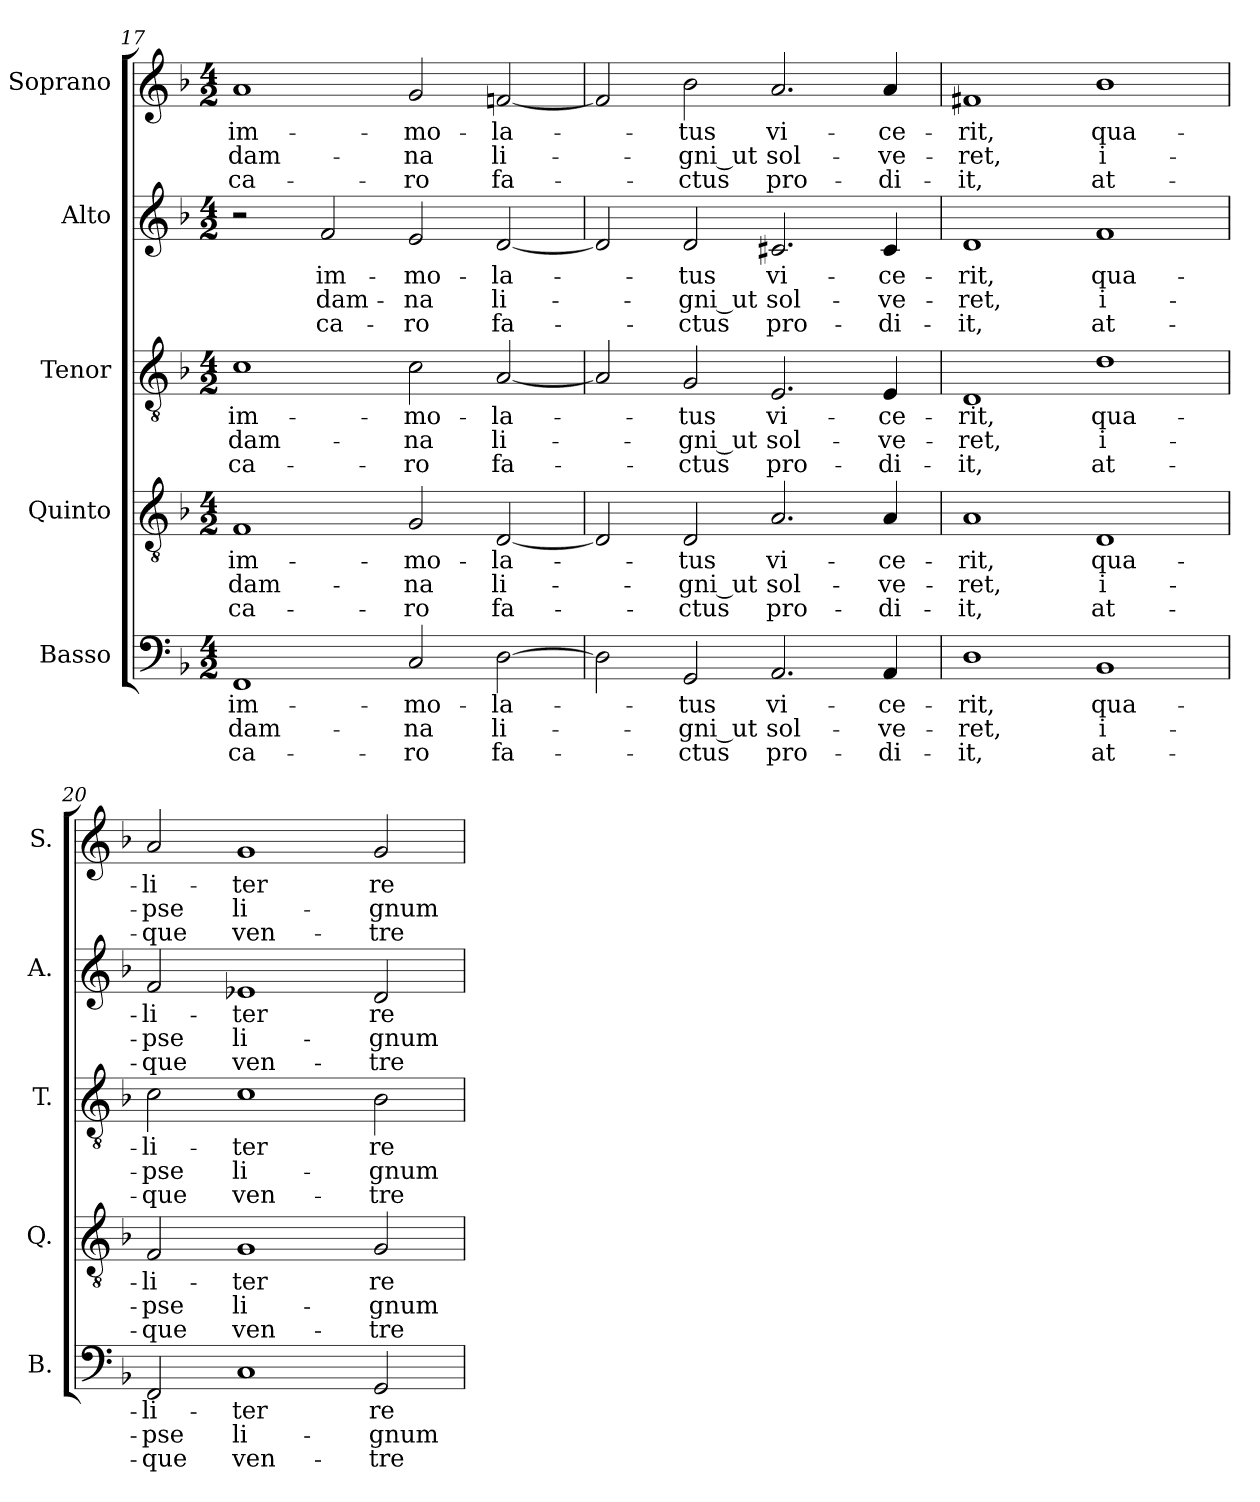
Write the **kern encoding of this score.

**kern	**text	**text	**text	**kern	**text	**text	**text	**kern	**text	**text	**text	**kern	**text	**text	**text	**kern	**text	**text	**text
*part5	*part5	*part5	*part5	*part4	*part4	*part4	*part4	*part3	*part3	*part3	*part3	*part2	*part2	*part2	*part2	*part1	*part1	*part1	*part1
*staff5	*staff5	*staff5	*staff5	*staff4	*staff4	*staff4	*staff4	*staff3	*staff3	*staff3	*staff3	*staff2	*staff2	*staff2	*staff2	*staff1	*staff1	*staff1	*staff1
*I"Basso	*	*	*	*I"Quinto	*	*	*	*I"Tenor	*	*	*	*I"Alto	*	*	*	*I"Soprano	*	*	*
*I'B.	*	*	*	*I'Q.	*	*	*	*I'T.	*	*	*	*I'A.	*	*	*	*I'S.	*	*	*
*clefF4	*	*	*	*clefGv2	*	*	*	*clefGv2	*	*	*	*clefG2	*	*	*	*clefG2	*	*	*
*	*	*	*	*ITrd7c12	*	*	*	*ITrd7c12	*	*	*	*	*	*	*	*	*	*	*
*k[b-]	*	*	*	*k[b-]	*	*	*	*k[b-]	*	*	*	*k[b-]	*	*	*	*k[b-]	*	*	*
*F:	*	*	*	*F:	*	*	*	*F:	*	*	*	*F:	*	*	*	*F:	*	*	*
*M4/2	*	*	*	*M4/2	*	*	*	*M4/2	*	*	*	*M4/2	*	*	*	*M4/2	*	*	*
=17	=17	=17	=17	=17	=17	=17	=17	=17	=17	=17	=17	=17	=17	=17	=17	=17	=17	=17	=17
!	!LO:LY:b:color=#000000	!LO:LY:b:color=#000000	!LO:LY:b:color=#000000	!	!	!	!	!	!	!	!	!	!	!	!	!	!	!	!
!	!	!	!	!	!LO:LY:b:color=#000000	!LO:LY:b:color=#000000	!LO:LY:b:color=#000000	!	!	!	!	!	!	!	!	!	!	!	!
!	!	!	!	!	!	!	!	!	!LO:LY:b:color=#000000	!LO:LY:b:color=#000000	!LO:LY:b:color=#000000	!	!	!	!	!	!	!	!
!	!	!	!	!	!	!	!	!	!	!	!	!	!	!	!	!	!LO:LY:b:color=#000000	!LO:LY:b:color=#000000	!LO:LY:b:color=#000000
1FFi	im-	dam-	ca-	1FFi	im-	dam-	ca-	1Ci	im-	dam-	ca-	2r	.	.	.	1ai	im-	dam-	ca-
!	!	!	!	!	!	!	!	!	!	!	!	!	!LO:LY:b:color=#000000	!LO:LY:b:color=#000000	!LO:LY:b:color=#000000	!	!	!	!
.	.	.	.	.	.	.	.	.	.	.	.	2fi/	im-	dam-	ca-	.	.	.	.
!	!LO:LY:b:color=#000000	!LO:LY:b:color=#000000	!LO:LY:b:color=#000000	!	!	!	!	!	!	!	!	!	!	!	!	!	!	!	!
!	!	!	!	!	!LO:LY:b:color=#000000	!LO:LY:b:color=#000000	!LO:LY:b:color=#000000	!	!	!	!	!	!	!	!	!	!	!	!
!	!	!	!	!	!	!	!	!	!LO:LY:b:color=#000000	!LO:LY:b:color=#000000	!LO:LY:b:color=#000000	!	!	!	!	!	!	!	!
!	!	!	!	!	!	!	!	!	!	!	!	!	!LO:LY:b:color=#000000	!LO:LY:b:color=#000000	!LO:LY:b:color=#000000	!	!	!	!
!	!	!	!	!	!	!	!	!	!	!	!	!	!	!	!	!	!LO:LY:b:color=#000000	!LO:LY:b:color=#000000	!LO:LY:b:color=#000000
2Ci/	-mo-	-na	-ro	2GGi/	-mo-	-na	-ro	2Ci\	-mo-	-na	-ro	2ei/	-mo-	-na	-ro	2gi/	-mo-	-na	-ro
!	!LO:LY:b:color=#000000	!LO:LY:b:color=#000000	!LO:LY:b:color=#000000	!	!	!	!	!	!	!	!	!	!	!	!	!	!	!	!
!	!	!	!	!	!LO:LY:b:color=#000000	!LO:LY:b:color=#000000	!LO:LY:b:color=#000000	!	!	!	!	!	!	!	!	!	!	!	!
!	!	!	!	!	!	!	!	!	!LO:LY:b:color=#000000	!LO:LY:b:color=#000000	!LO:LY:b:color=#000000	!	!	!	!	!	!	!	!
!	!	!	!	!	!	!	!	!	!	!	!	!	!LO:LY:b:color=#000000	!LO:LY:b:color=#000000	!LO:LY:b:color=#000000	!	!	!	!
!	!	!	!	!	!	!	!	!	!	!	!	!	!	!	!	!	!LO:LY:b:color=#000000	!LO:LY:b:color=#000000	!LO:LY:b:color=#000000
[2Di\	-la-	li-	fa-	[2DDi/	-la-	li-	fa-	[2AAi/	-la-	li-	fa-	[2di/	-la-	li-	fa-	[2fni/	-la-	li-	fa-
=18	=18	=18	=18	=18	=18	=18	=18	=18	=18	=18	=18	=18	=18	=18	=18	=18	=18	=18	=18
2Di\]	.	.	.	2DDi/]	.	.	.	2AAi/]	.	.	.	2di/]	.	.	.	2fi/]	.	.	.
!	!LO:LY:b:color=#000000	!LO:LY:b:color=#000000	!LO:LY:b:color=#000000	!	!	!	!	!	!	!	!	!	!	!	!	!	!	!	!
!	!	!	!	!	!LO:LY:b:color=#000000	!LO:LY:b:color=#000000	!LO:LY:b:color=#000000	!	!	!	!	!	!	!	!	!	!	!	!
!	!	!	!	!	!	!	!	!	!LO:LY:b:color=#000000	!LO:LY:b:color=#000000	!LO:LY:b:color=#000000	!	!	!	!	!	!	!	!
!	!	!	!	!	!	!	!	!	!	!	!	!	!LO:LY:b:color=#000000	!LO:LY:b:color=#000000	!LO:LY:b:color=#000000	!	!	!	!
!	!	!	!	!	!	!	!	!	!	!	!	!	!	!	!	!	!LO:LY:b:color=#000000	!LO:LY:b:color=#000000	!LO:LY:b:color=#000000
2GGi/	-tus	-gni_ut	-ctus	2DDi/	-tus	-gni_ut	-ctus	2GGi/	-tus	-gni_ut	-ctus	2di/	-tus	-gni_ut	-ctus	2b-i\	-tus	-gni_ut	-ctus
!	!LO:LY:b:color=#000000	!LO:LY:b:color=#000000	!LO:LY:b:color=#000000	!	!	!	!	!	!	!	!	!	!	!	!	!	!	!	!
!	!	!	!	!	!LO:LY:b:color=#000000	!LO:LY:b:color=#000000	!LO:LY:b:color=#000000	!	!	!	!	!	!	!	!	!	!	!	!
!	!	!	!	!	!	!	!	!	!LO:LY:b:color=#000000	!LO:LY:b:color=#000000	!LO:LY:b:color=#000000	!	!	!	!	!	!	!	!
!	!	!	!	!	!	!	!	!	!	!	!	!	!LO:LY:b:color=#000000	!LO:LY:b:color=#000000	!LO:LY:b:color=#000000	!	!	!	!
!	!	!	!	!	!	!	!	!	!	!	!	!	!	!	!	!	!LO:LY:b:color=#000000	!LO:LY:b:color=#000000	!LO:LY:b:color=#000000
2.AAi/	vi-	sol-	pro-	2.AAi/	vi-	sol-	pro-	2.EEi/	vi-	sol-	pro-	2.c#Xi/	vi-	sol-	pro-	2.ai/	vi-	sol-	pro-
!	!LO:LY:b:color=#000000	!LO:LY:b:color=#000000	!LO:LY:b:color=#000000	!	!	!	!	!	!	!	!	!	!	!	!	!	!	!	!
!	!	!	!	!	!LO:LY:b:color=#000000	!LO:LY:b:color=#000000	!LO:LY:b:color=#000000	!	!	!	!	!	!	!	!	!	!	!	!
!	!	!	!	!	!	!	!	!	!LO:LY:b:color=#000000	!LO:LY:b:color=#000000	!LO:LY:b:color=#000000	!	!	!	!	!	!	!	!
!	!	!	!	!	!	!	!	!	!	!	!	!	!LO:LY:b:color=#000000	!LO:LY:b:color=#000000	!LO:LY:b:color=#000000	!	!	!	!
!	!	!	!	!	!	!	!	!	!	!	!	!	!	!	!	!	!LO:LY:b:color=#000000	!LO:LY:b:color=#000000	!LO:LY:b:color=#000000
4AAi/	-ce-	-ve-	-di-	4AAi/	-ce-	-ve-	-di-	4EEi/	-ce-	-ve-	-di-	4c#i/	-ce-	-ve-	-di-	4ai/	-ce-	-ve-	-di-
!!LO:LB:g=z
=19	=19	=19	=19	=19	=19	=19	=19	=19	=19	=19	=19	=19	=19	=19	=19	=19	=19	=19	=19
!	!LO:LY:b:color=#000000	!LO:LY:b:color=#000000	!LO:LY:b:color=#000000	!	!	!	!	!	!	!	!	!	!	!	!	!	!	!	!
!	!	!	!	!	!LO:LY:b:color=#000000	!LO:LY:b:color=#000000	!LO:LY:b:color=#000000	!	!	!	!	!	!	!	!	!	!	!	!
!	!	!	!	!	!	!	!	!	!LO:LY:b:color=#000000	!LO:LY:b:color=#000000	!LO:LY:b:color=#000000	!	!	!	!	!	!	!	!
!	!	!	!	!	!	!	!	!	!	!	!	!	!LO:LY:b:color=#000000	!LO:LY:b:color=#000000	!LO:LY:b:color=#000000	!	!	!	!
!	!	!	!	!	!	!	!	!	!	!	!	!	!	!	!	!	!LO:LY:b:color=#000000	!LO:LY:b:color=#000000	!LO:LY:b:color=#000000
1Di	-rit,	-ret,	-it,	1AAi	-rit,	-ret,	-it,	1DDi	-rit,	-ret,	-it,	1di	-rit,	-ret,	-it,	1f#Xi	-rit,	-ret,	-it,
!	!LO:LY:b:color=#000000	!LO:LY:b:color=#000000	!LO:LY:b:color=#000000	!	!	!	!	!	!	!	!	!	!	!	!	!	!	!	!
!	!	!	!	!	!LO:LY:b:color=#000000	!LO:LY:b:color=#000000	!LO:LY:b:color=#000000	!	!	!	!	!	!	!	!	!	!	!	!
!	!	!	!	!	!	!	!	!	!LO:LY:b:color=#000000	!LO:LY:b:color=#000000	!LO:LY:b:color=#000000	!	!	!	!	!	!	!	!
!	!	!	!	!	!	!	!	!	!	!	!	!	!LO:LY:b:color=#000000	!LO:LY:b:color=#000000	!LO:LY:b:color=#000000	!	!	!	!
!	!	!	!	!	!	!	!	!	!	!	!	!	!	!	!	!	!LO:LY:b:color=#000000	!LO:LY:b:color=#000000	!LO:LY:b:color=#000000
1BB-i	qua-	i-	at-	1DDi	qua-	i-	at-	1Di	qua-	i-	at-	1fi	qua-	i-	at-	1b-i	qua-	i-	at-
=20	=20	=20	=20	=20	=20	=20	=20	=20	=20	=20	=20	=20	=20	=20	=20	=20	=20	=20	=20
!	!LO:LY:b:color=#000000	!LO:LY:b:color=#000000	!LO:LY:b:color=#000000	!	!	!	!	!	!	!	!	!	!	!	!	!	!	!	!
!	!	!	!	!	!LO:LY:b:color=#000000	!LO:LY:b:color=#000000	!LO:LY:b:color=#000000	!	!	!	!	!	!	!	!	!	!	!	!
!	!	!	!	!	!	!	!	!	!LO:LY:b:color=#000000	!LO:LY:b:color=#000000	!LO:LY:b:color=#000000	!	!	!	!	!	!	!	!
!	!	!	!	!	!	!	!	!	!	!	!	!	!LO:LY:b:color=#000000	!LO:LY:b:color=#000000	!LO:LY:b:color=#000000	!	!	!	!
!	!	!	!	!	!	!	!	!	!	!	!	!	!	!	!	!	!LO:LY:b:color=#000000	!LO:LY:b:color=#000000	!LO:LY:b:color=#000000
2FFi/	-li-	-pse	-que	2FFi/	-li-	-pse	-que	2Ci\	-li-	-pse	-que	2fi/	-li-	-pse	-que	2ai/	-li-	-pse	-que
!	!LO:LY:b:color=#000000	!LO:LY:b:color=#000000	!LO:LY:b:color=#000000	!	!	!	!	!	!	!	!	!	!	!	!	!	!	!	!
!	!	!	!	!	!LO:LY:b:color=#000000	!LO:LY:b:color=#000000	!LO:LY:b:color=#000000	!	!	!	!	!	!	!	!	!	!	!	!
!	!	!	!	!	!	!	!	!	!LO:LY:b:color=#000000	!LO:LY:b:color=#000000	!LO:LY:b:color=#000000	!	!	!	!	!	!	!	!
!	!	!	!	!	!	!	!	!	!	!	!	!	!LO:LY:b:color=#000000	!LO:LY:b:color=#000000	!LO:LY:b:color=#000000	!	!	!	!
!	!	!	!	!	!	!	!	!	!	!	!	!	!	!	!	!	!LO:LY:b:color=#000000	!LO:LY:b:color=#000000	!LO:LY:b:color=#000000
1Ci	-ter	li-	ven-	1GGi	-ter	li-	ven-	1Ci	-ter	li-	ven-	1e-Xi	-ter	li-	ven-	1gi	-ter	li-	ven-
!	!LO:LY:b:color=#000000	!LO:LY:b:color=#000000	!LO:LY:b:color=#000000	!	!	!	!	!	!	!	!	!	!	!	!	!	!	!	!
!	!	!	!	!	!LO:LY:b:color=#000000	!LO:LY:b:color=#000000	!LO:LY:b:color=#000000	!	!	!	!	!	!	!	!	!	!	!	!
!	!	!	!	!	!	!	!	!	!LO:LY:b:color=#000000	!LO:LY:b:color=#000000	!LO:LY:b:color=#000000	!	!	!	!	!	!	!	!
!	!	!	!	!	!	!	!	!	!	!	!	!	!LO:LY:b:color=#000000	!LO:LY:b:color=#000000	!LO:LY:b:color=#000000	!	!	!	!
!	!	!	!	!	!	!	!	!	!	!	!	!	!	!	!	!	!LO:LY:b:color=#000000	!LO:LY:b:color=#000000	!LO:LY:b:color=#000000
2GGi/	re-	-gnum	-tre	2GGi/	re-	-gnum	-tre	2BB-i\	re-	-gnum	-tre	2di/	re-	-gnum	-tre	2gi/	re-	-gnum	-tre
=	=	=	=	=	=	=	=	=	=	=	=	=	=	=	=	=	=	=	=
*-	*-	*-	*-	*-	*-	*-	*-	*-	*-	*-	*-	*-	*-	*-	*-	*-	*-	*-	*-
